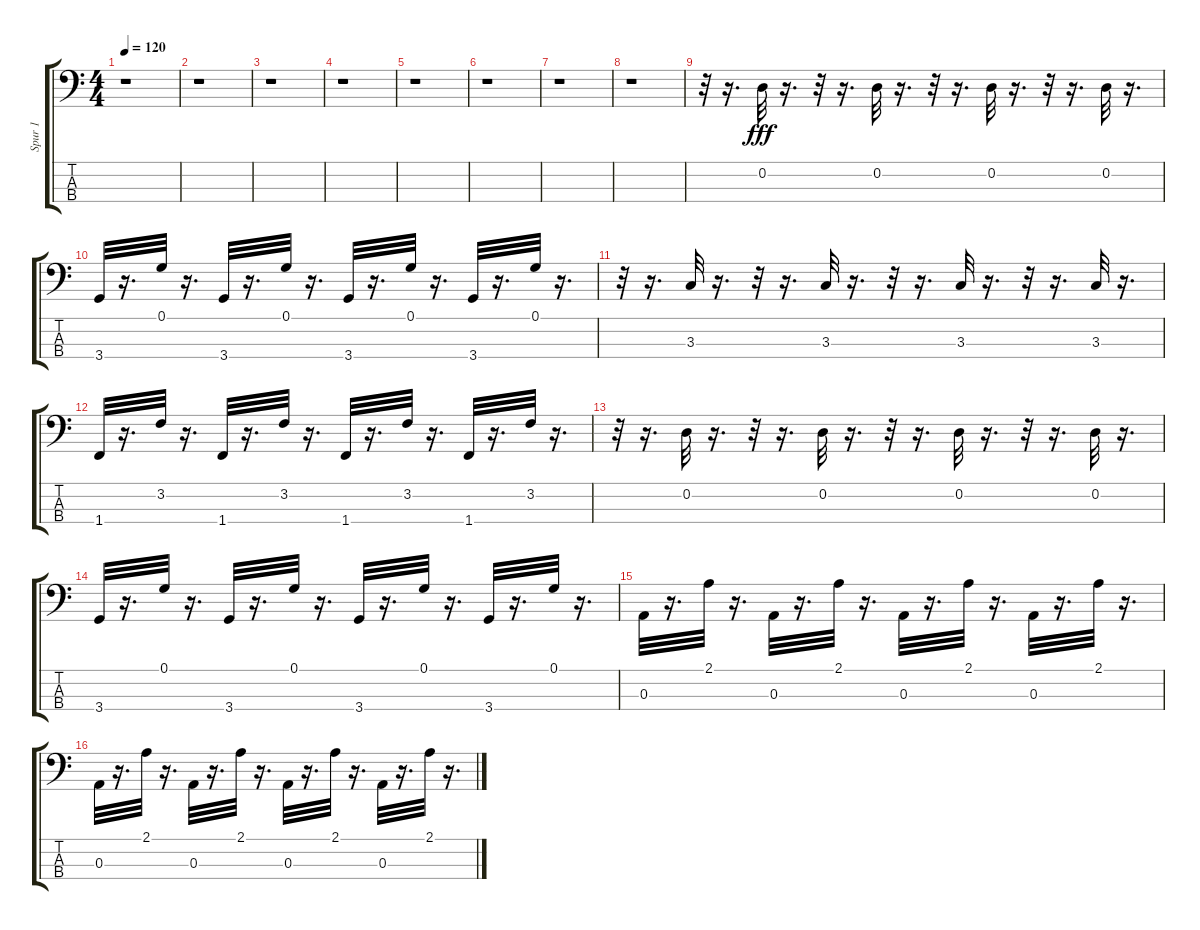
\track ("Spur 1" "Spur 1") {instrument fretlessbass}
\staff {score tabs}
\tuning (G2 D2 A1 E1) {hide}
\ts (4 4)
\tempo 120
\clef f4
\ks c
r.1{dy fff instrument fretlessbass} |
r.1 |
r.1 |
r.1 |
r.1 |
r.1 |
r.1 |
r.1 |
r.32 r.16{d} 0.2.32 r.16{d} r.32 r.16{d} 0.2.32 r.16{d} r.32 r.16{d} 0.2.32 r.16{d} r.32 r.16{d} 0.2.32 r.16{d} |
3.4.32 r.16{d} 0.1.32 r.16{d} 3.4.32 r.16{d} 0.1.32 r.16{d} 3.4.32 r.16{d} 0.1.32 r.16{d} 3.4.32 r.16{d} 0.1.32 r.16{d} |
r.32 r.16{d} 3.3.32 r.16{d} r.32 r.16{d} 3.3.32 r.16{d} r.32 r.16{d} 3.3.32 r.16{d} r.32 r.16{d} 3.3.32 r.16{d} |
1.4.32 r.16{d} 3.2.32 r.16{d} 1.4.32 r.16{d} 3.2.32 r.16{d} 1.4.32 r.16{d} 3.2.32 r.16{d} 1.4.32 r.16{d} 3.2.32 r.16{d} |
r.32 r.16{d} 0.2.32 r.16{d} r.32 r.16{d} 0.2.32 r.16{d} r.32 r.16{d} 0.2.32 r.16{d} r.32 r.16{d} 0.2.32 r.16{d} |
3.4.32 r.16{d} 0.1.32 r.16{d} 3.4.32 r.16{d} 0.1.32 r.16{d} 3.4.32 r.16{d} 0.1.32 r.16{d} 3.4.32 r.16{d} 0.1.32 r.16{d} |
0.3.32 r.16{d} 2.1.32 r.16{d} 0.3.32 r.16{d} 2.1.32 r.16{d} 0.3.32 r.16{d} 2.1.32 r.16{d} 0.3.32 r.16{d} 2.1.32 r.16{d} |
0.3.32 r.16{d} 2.1.32 r.16{d} 0.3.32 r.16{d} 2.1.32 r.16{d} 0.3.32 r.16{d} 2.1.32 r.16{d} 0.3.32 r.16{d} 2.1.32 r.16{d}
